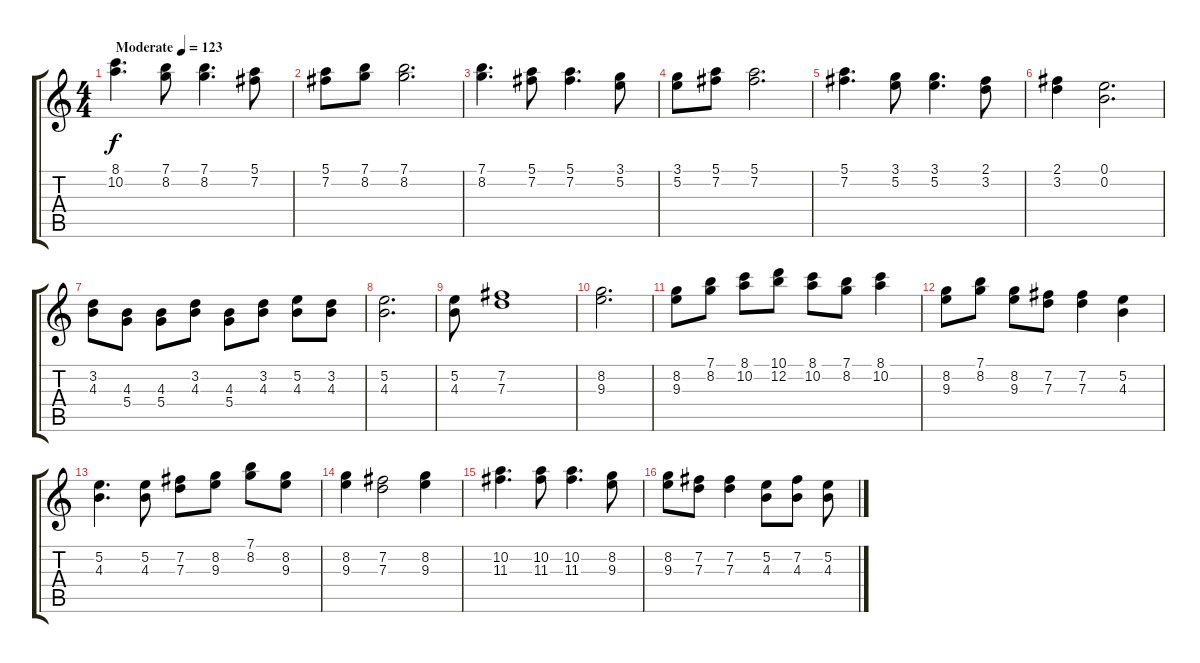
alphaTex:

\track "" {instrument electricguitarjazz}
\staff {score tabs}
\tuning (E4 B3 G3 D3 A2 E2) {hide}
\ts (4 4)
\tempo (123 "Moderate")
\clef g2
\ks c
(8.1 10.2).4{d dy f instrument electricguitarjazz} (7.1 8.2).8 (7.1 8.2).4{d} (5.1 7.2).8 |
(5.1 7.2).8 (7.1 8.2).8 (7.1 8.2).2{d} |
(7.1 8.2).4{d} (5.1 7.2).8 (5.1 7.2).4{d} (3.1 5.2).8 |
(3.1 5.2).8 (5.1 7.2).8 (5.1 7.2).2{d} |
(5.1 7.2).4{d} (3.1 5.2).8 (3.1 5.2).4{d} (2.1 3.2).8 |
(2.1 3.2).4 (0.1 0.2).2{d} |
(3.2 4.3).8 (4.3 5.4).8 (4.3 5.4).8 (3.2 4.3).8 (4.3 5.4).8 (3.2 4.3).8 (5.2 4.3).8 (3.2 4.3).8 |
(5.2 4.3).2{d} |
(5.2 4.3).8 (7.2 7.3).1 |
(8.2 9.3).2{d} |
(8.2 9.3).8 (7.1 8.2).8 (8.1 10.2).8 (10.1 12.2).8 (8.1 10.2).8 (7.1 8.2).8 (8.1 10.2).4 |
(8.2 9.3).8 (7.1 8.2).8 (8.2 9.3).8 (7.2 7.3).8 (7.2 7.3).4 (5.2 4.3).4 |
(5.2 4.3).4{d} (5.2 4.3).8 (7.2 7.3).8 (8.2 9.3).8 (7.1 8.2).8 (8.2 9.3).8 |
(8.2 9.3).4 (7.2 7.3).2 (8.2 9.3).4 |
(10.2 11.3).4{d} (10.2 11.3).8 (10.2 11.3).4{d} (8.2 9.3).8 |
(8.2 9.3).8 (7.2 7.3).8 (7.2 7.3).4 (5.2 4.3).8 (7.2 4.3).8 (5.2 4.3).8
